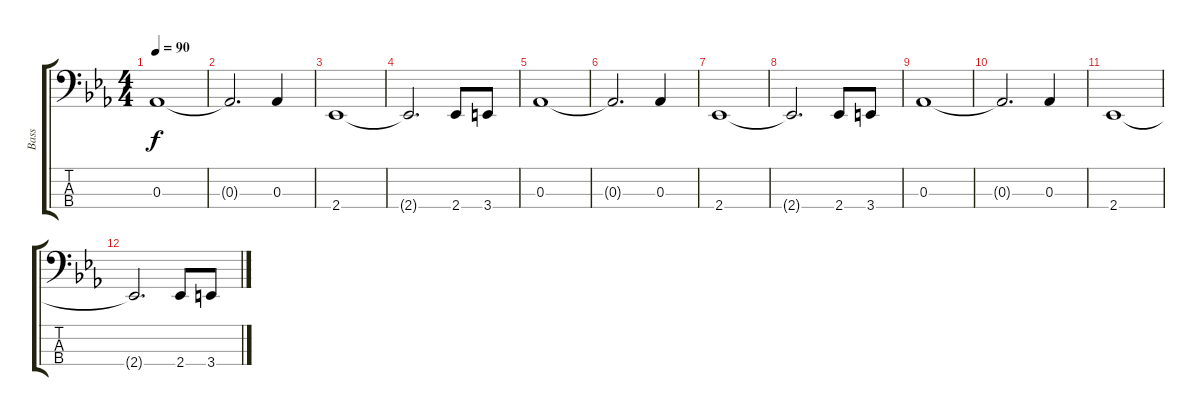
\track ("Bass" "Bass") {instrument slapbass1}
\staff {score tabs}
\tuning (Gb2 Db2 Ab1 Db1) {hide}
\ts (4 4)
\tempo 90
\clef f4
\ks cminor
0.3.1{dy f} |
0.3{t}.2{d} 0.3.4 |
2.4.1 |
2.4{t}.2{d} 2.4.8 3.4.8 |
0.3.1 |
0.3{t}.2{d} 0.3.4 |
2.4.1 |
2.4{t}.2{d} 2.4.8 3.4.8 |
0.3.1 |
0.3{t}.2{d} 0.3.4 |
2.4.1 |
2.4{t}.2{d} 2.4.8 3.4.8
